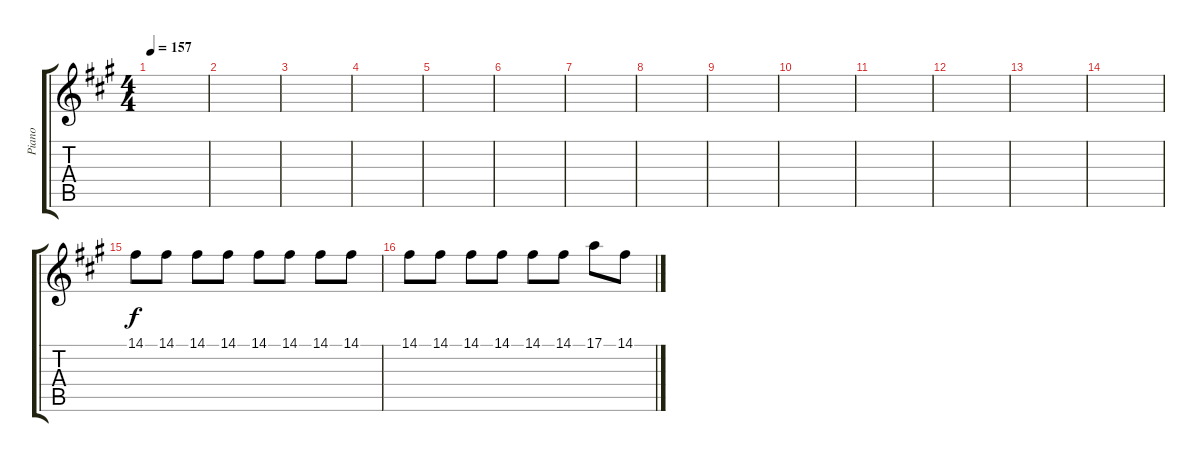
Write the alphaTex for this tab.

\track ("Piano" "Piano") {instrument acousticgrandpiano}
\staff {score tabs}
\tuning (E4 B3 G3 D3 A2 E2) {hide}
\ts (4 4)
\tempo 157
\clef g2
\ks f#minor
|
|
|
|
|
|
|
|
|
|
|
|
|
|
14.1.8 14.1.8 14.1.8 14.1.8 14.1.8 14.1.8 14.1.8 14.1.8 |
14.1.8 14.1.8 14.1.8 14.1.8 14.1.8 14.1.8 17.1.8 14.1.8
